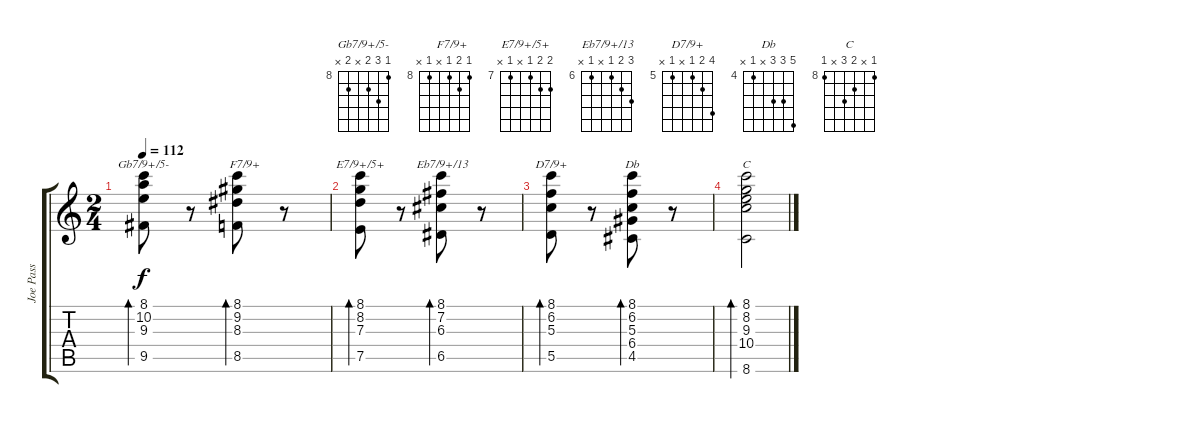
\track ("Joe Pass" "Joe Pass") {instrument acousticguitarnylon}
\staff {score tabs}
\tuning (E4 B3 G3 D3 A2 E2) {hide}
\chord ("Gb7/9+/5-" 8 10 9 x 9 x) {firstfret 8}
\chord ("     F7/9+" 8 9 8 x 8 x) {firstfret 8}
\chord ("E7/9+/5+" 8 8 7 x 7 x) {firstfret 7}
\chord (" Eb7/9+/13" 8 7 6 x 6 x) {firstfret 6}
\chord ("D7/9+" 8 6 5 x 5 x) {firstfret 5}
\chord ("Db" 8 6 6 x 4 x) {firstfret 4}
\chord ("C" 8 x 9 10 x 8) {firstfret 8}
\ts (2 4)
\tempo 112
\clef g2
\ks c
(8.1 10.2 9.3 9.5).8{bd 120 ch "Gb7/9+/5-" dy f} r.8 (8.1 9.2 8.3 8.5).8{bd 30 ch "     F7/9+"} r.8 |
(8.1 8.2 7.3 7.5).8{bd 30 ch "E7/9+/5+"} r.8 (8.1 7.2 6.3 6.5).8{bd 30 ch " Eb7/9+/13"} r.8 |
(8.1 6.2 5.3 5.5).8{bd 30 ch "D7/9+"} r.8 (8.1 6.2 5.3 6.4 4.5).8{bd 30 ch "Db"} r.8 |
(8.1 8.2 9.3 10.4 8.6).2{bd 30 ch "C"}
